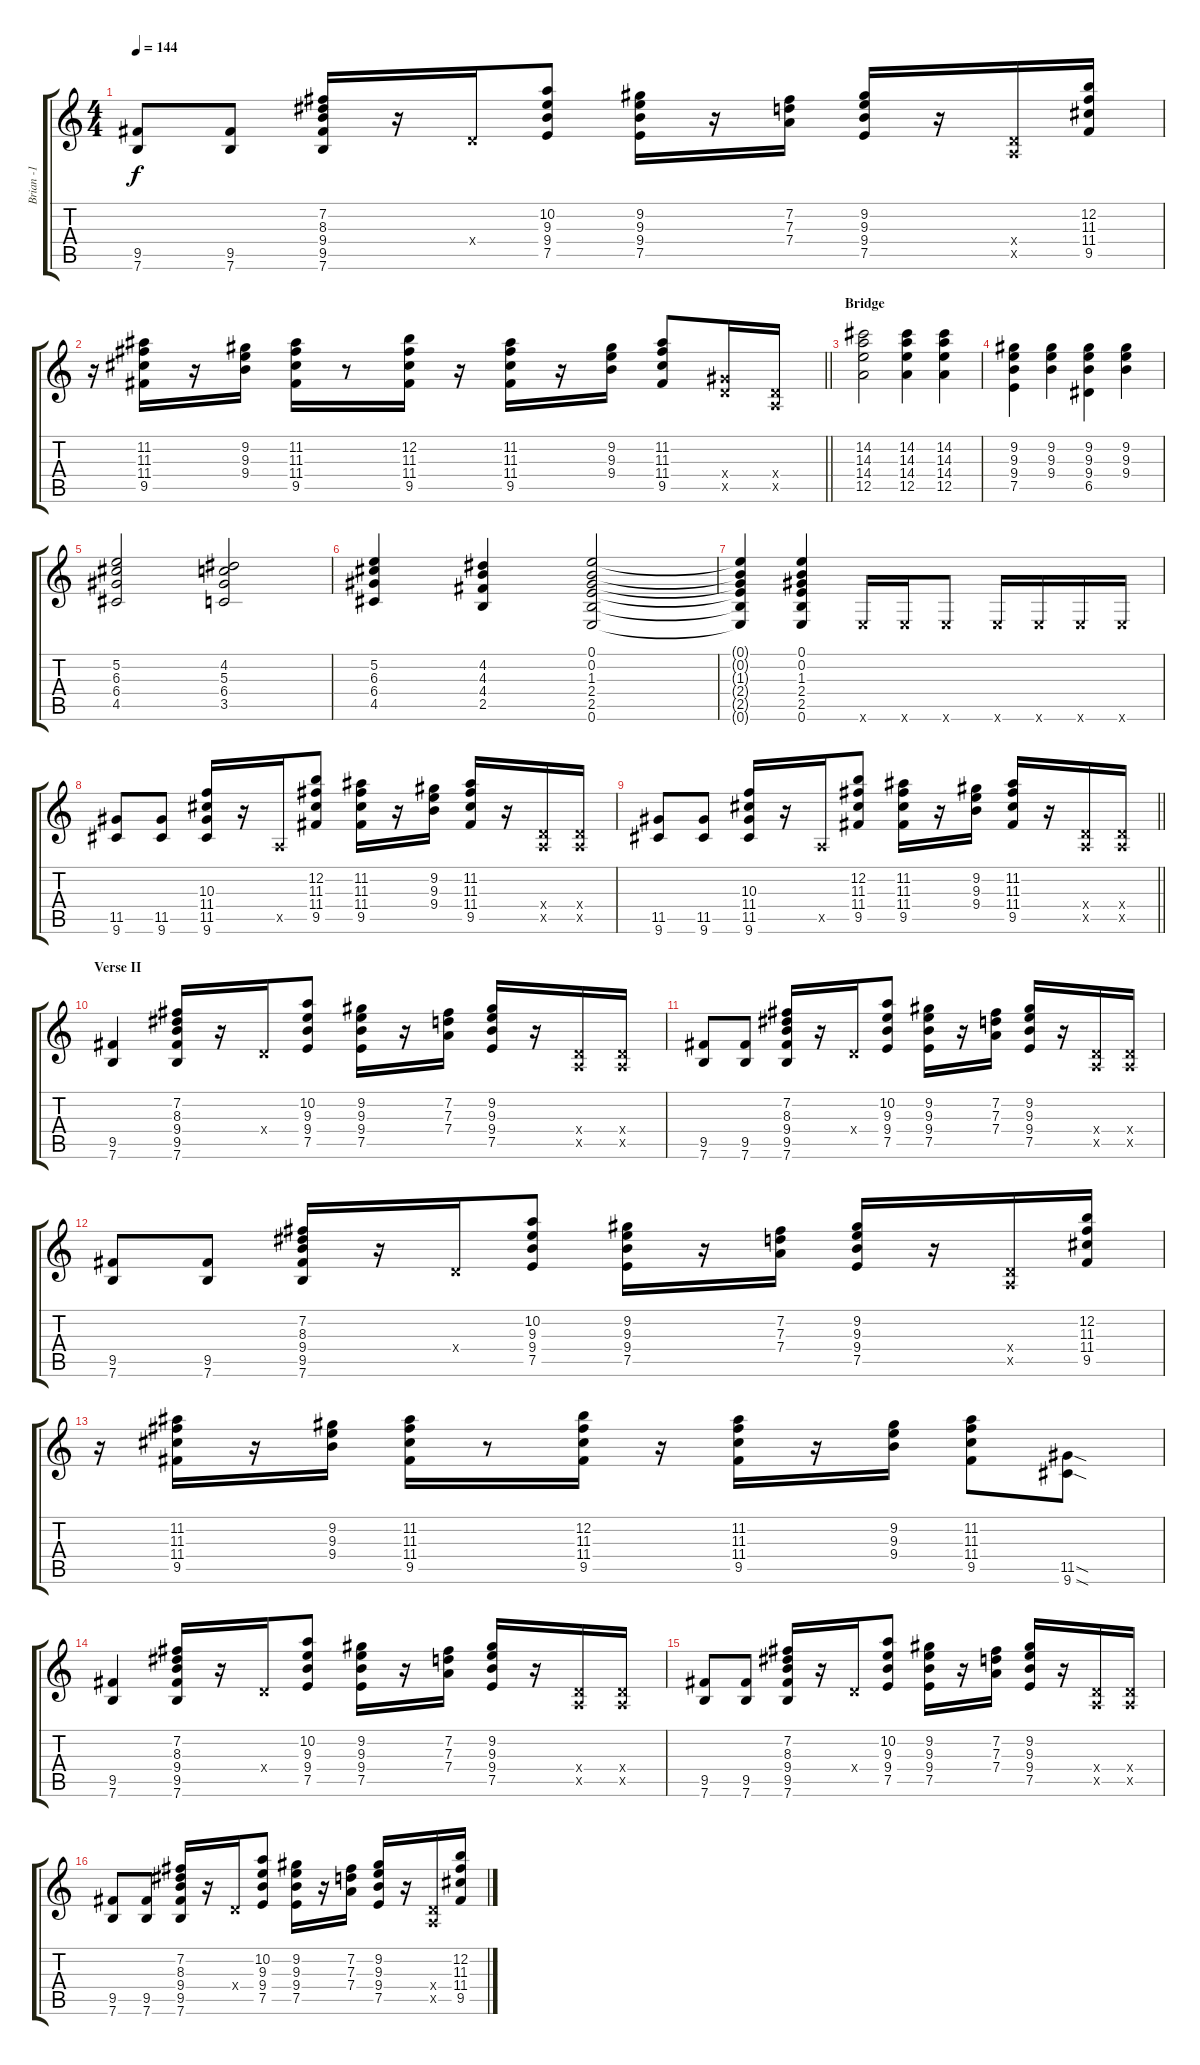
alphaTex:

\track ("Brian -1" "Brian -1") {instrument overdrivenguitar}
\staff {score tabs}
\tuning (E4 B3 G3 D3 A2 E2) {hide}
\ts (4 4)
\tempo 144
\clef g2
\ks c
(9.5 7.6).8{dy f} (9.5 7.6).8 (7.2 8.3 9.4 9.5 7.6).16 r.16 0.4{x}.16 (10.2 9.3 9.4 7.5).8 (9.2 9.3 9.4 7.5).16 r.16 (7.2 7.3 7.4).16 (9.2 9.3 9.4 7.5).16 r.16 (0.4{x} 0.5{x}).16 (12.2 11.3 11.4 9.5).16 |
\barLineRight lightlight
r.16 (11.2 11.3 11.4 9.5).16 r.16 (9.2 9.3 9.4).16 (11.2 11.3 11.4 9.5).16 r.8 (12.2 11.3 11.4 9.5).16 r.16 (11.2 11.3 11.4 9.5).16 r.16 (9.2 9.3 9.4).16 (11.2 11.3 11.4 9.5).8 (0.4{x} 11.5{x}).16 (0.4{x} 0.5{x}).16 |
\section ("" "Bridge")
(14.2 14.3 14.4 12.5).2 (14.2 14.3 14.4 12.5).4 (14.2 14.3 14.4 12.5).4 |
(9.2 9.3 9.4 7.5).4 (9.2 9.3 9.4).4 (9.2 9.3 9.4 6.5).4 (9.2 9.3 9.4).4 |
(5.2 6.3 6.4 4.5).2 (4.2 5.3 6.4 3.5).2 |
(5.2 6.3 6.4 4.5).4 (4.2 4.3 4.4 2.5).4 (0.1 0.2 1.3 2.4 2.5 0.6).2 |
(0.1{t} 0.2{t} 1.3{t} 2.4{t} 2.5{t} 0.6{t}).4 (0.1 0.2 1.3 2.4 2.5 0.6).4 0.6{x}.16 0.6{x}.16 0.6{x}.8 0.6{x}.16 0.6{x}.16 0.6{x}.16 0.6{x}.16 |
(11.5 9.6).8 (11.5 9.6).8 (10.3 11.4 11.5 9.6).16 r.16 0.5{x}.16 (12.2 11.3 11.4 9.5).8 (11.2 11.3 11.4 9.5).16 r.16 (9.2 9.3 9.4).16 (11.2 11.3 11.4 9.5).16 r.16 (0.4{x} 0.5{x}).16 (0.4{x} 0.5{x}).16 |
\barLineRight lightlight
(11.5 9.6).8 (11.5 9.6).8 (10.3 11.4 11.5 9.6).16 r.16 0.5{x}.16 (12.2 11.3 11.4 9.5).8 (11.2 11.3 11.4 9.5).16 r.16 (9.2 9.3 9.4).16 (11.2 11.3 11.4 9.5).16 r.16 (0.4{x} 0.5{x}).16 (0.4{x} 0.5{x}).16 |
\section ("" "Verse II")
(9.5 7.6).4 (7.2 8.3 9.4 9.5 7.6).16 r.16 0.4{x}.16 (10.2 9.3 9.4 7.5).8 (9.2 9.3 9.4 7.5).16 r.16 (7.2 7.3 7.4).16 (9.2 9.3 9.4 7.5).16 r.16 (0.4{x} 0.5{x}).16 (0.4{x} 0.5{x}).16 |
(9.5 7.6).8 (9.5 7.6).8 (7.2 8.3 9.4 9.5 7.6).16 r.16 0.4{x}.16 (10.2 9.3 9.4 7.5).8 (9.2 9.3 9.4 7.5).16 r.16 (7.2 7.3 7.4).16 (9.2 9.3 9.4 7.5).16 r.16 (0.4{x} 0.5{x}).16 (0.4{x} 0.5{x}).16 |
(9.5 7.6).8 (9.5 7.6).8 (7.2 8.3 9.4 9.5 7.6).16 r.16 0.4{x}.16 (10.2 9.3 9.4 7.5).8 (9.2 9.3 9.4 7.5).16 r.16 (7.2 7.3 7.4).16 (9.2 9.3 9.4 7.5).16 r.16 (0.4{x} 0.5{x}).16 (12.2 11.3 11.4 9.5).16 |
r.16 (11.2 11.3 11.4 9.5).16 r.16 (9.2 9.3 9.4).16 (11.2 11.3 11.4 9.5).16 r.8 (12.2 11.3 11.4 9.5).16 r.16 (11.2 11.3 11.4 9.5).16 r.16 (9.2 9.3 9.4).16 (11.2 11.3 11.4 9.5).8 (11.5{sod} 9.6{sod}).8 |
(9.5 7.6).4 (7.2 8.3 9.4 9.5 7.6).16 r.16 0.4{x}.16 (10.2 9.3 9.4 7.5).8 (9.2 9.3 9.4 7.5).16 r.16 (7.2 7.3 7.4).16 (9.2 9.3 9.4 7.5).16 r.16 (0.4{x} 0.5{x}).16 (0.4{x} 0.5{x}).16 |
(9.5 7.6).8 (9.5 7.6).8 (7.2 8.3 9.4 9.5 7.6).16 r.16 0.4{x}.16 (10.2 9.3 9.4 7.5).8 (9.2 9.3 9.4 7.5).16 r.16 (7.2 7.3 7.4).16 (9.2 9.3 9.4 7.5).16 r.16 (0.4{x} 0.5{x}).16 (0.4{x} 0.5{x}).16 |
(9.5 7.6).8 (9.5 7.6).8 (7.2 8.3 9.4 9.5 7.6).16 r.16 0.4{x}.16 (10.2 9.3 9.4 7.5).8 (9.2 9.3 9.4 7.5).16 r.16 (7.2 7.3 7.4).16 (9.2 9.3 9.4 7.5).16 r.16 (0.4{x} 0.5{x}).16 (12.2 11.3 11.4 9.5).16
